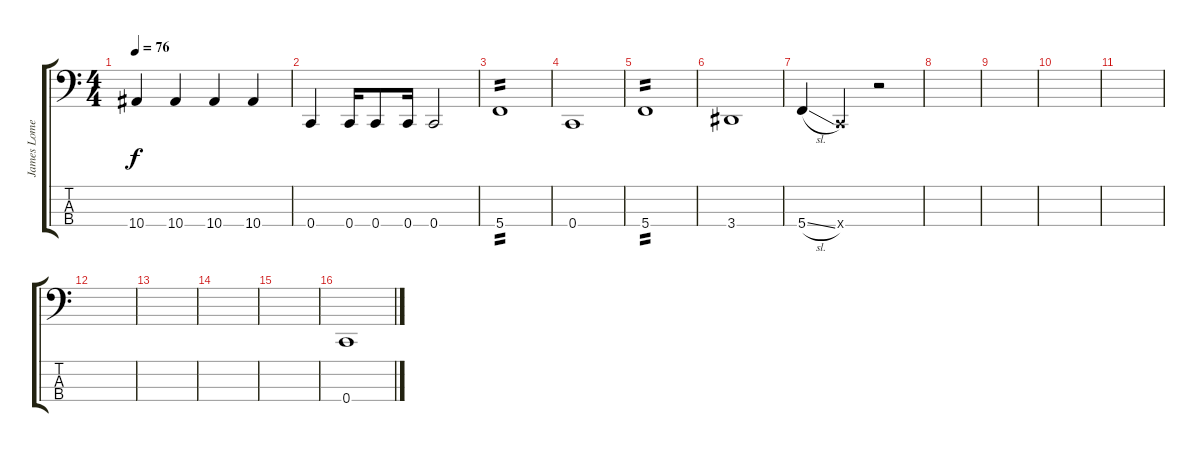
\track ("James Lomenzo" "James Lome") {instrument electricbasspick}
\staff {score tabs}
\tuning (F2 C2 G1 C1) {hide}
\ts (4 4)
\tempo 76
\clef f4
\ks c
10.4.4{dy f} 10.4.4 10.4.4 10.4.4 |
0.4.4 0.4.16 0.4.8 0.4.16 0.4.2 |
5.4.1{tp 2} |
0.4.1 |
5.4.1{tp 2} |
3.4.1 |
5.4{sl}.4 0.4{x}.4 r.2 |
|
|
|
|
|
|
|
|
0.4.1
